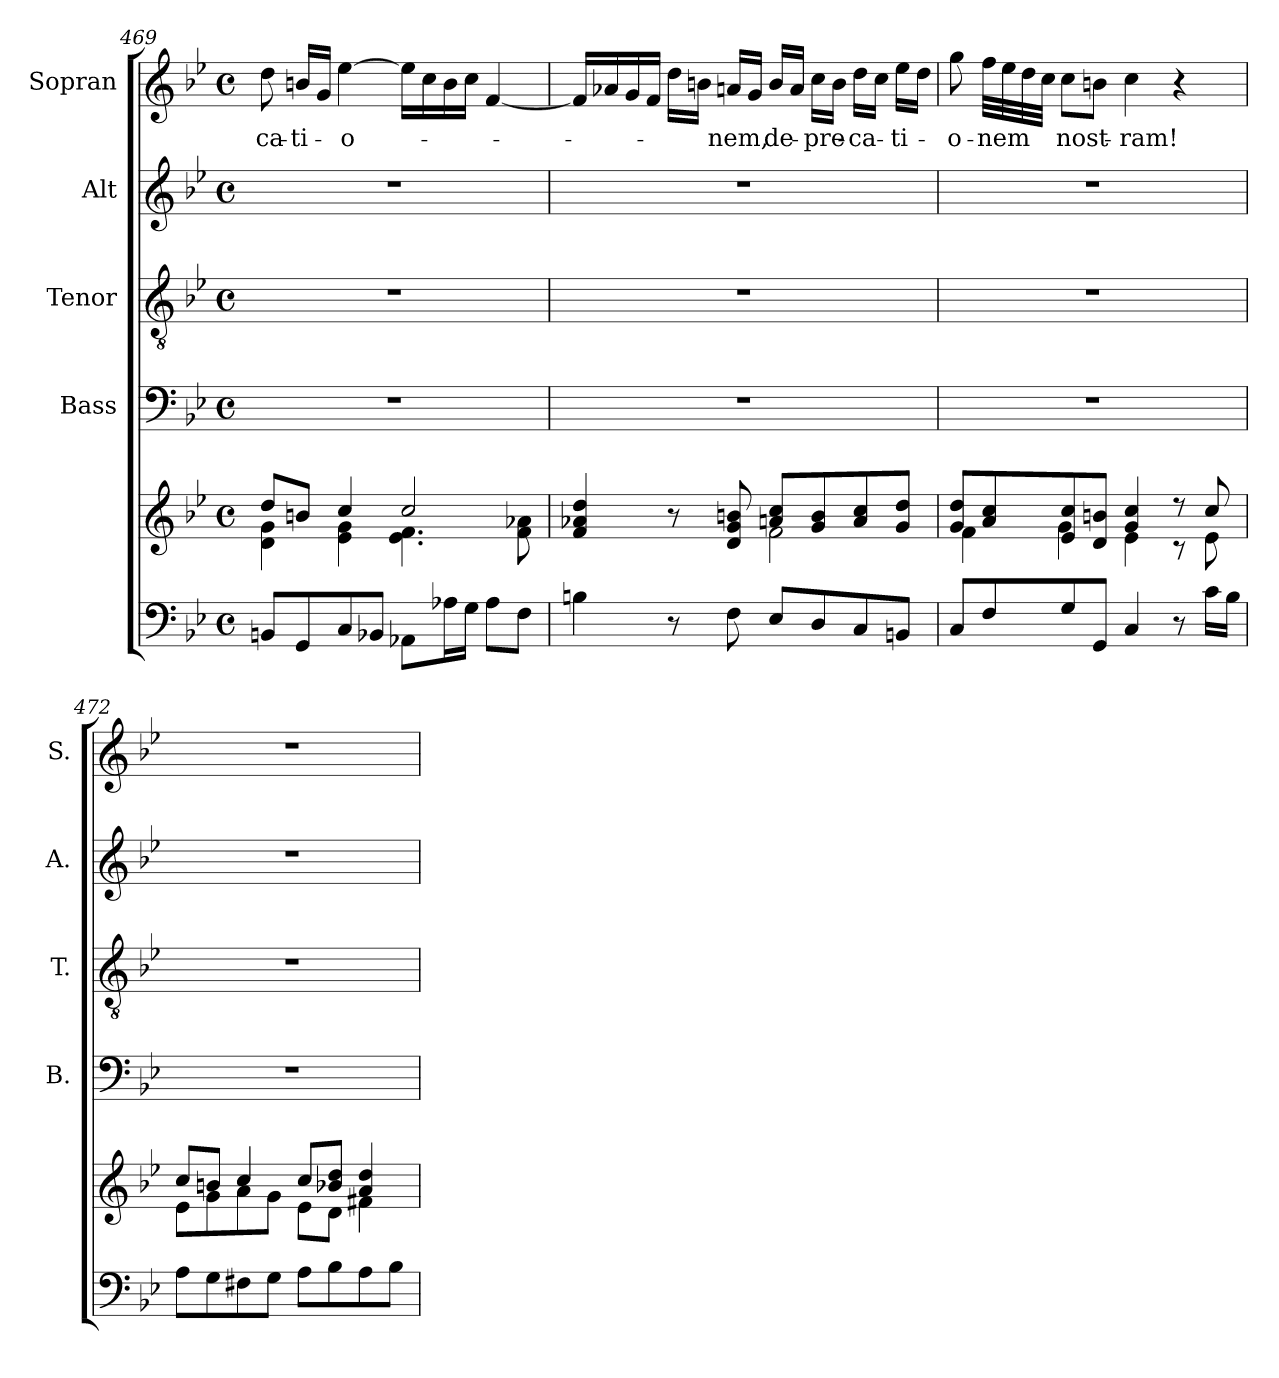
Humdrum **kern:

**kern	**kern	**kern	**kern	**kern	**kern	**text
*part5	*part5	*part4	*part3	*part2	*part1	*part1
*staff6	*staff5	*staff4	*staff3	*staff2	*staff1	*staff1
*	*	*I"Bass	*I"Tenor	*I"Alt	*I"Sopran	*
*	*	*I'B.	*I'T.	*I'A.	*I'S.	*
*clefF4	*clefG2	*clefF4	*clefGv2	*clefG2	*clefG2	*
*k[b-e-]	*k[b-e-]	*k[b-e-]	*k[b-e-]	*k[b-e-]	*k[b-e-]	*
*B-:	*B-:	*B-:	*B-:	*B-:	*B-:	*
*M4/4	*M4/4	*M4/4	*M4/4	*M4/4	*M4/4	*
*met(c)	*met(c)	*met(c)	*met(c)	*met(c)	*met(c)	*
=469	=469	=469	=469	=469	=469	=469
*	*^	*	*	*	*	*
!	!	!	!	!	!	!	!LO:LY:b
8BBn/L	8dd/L	4d\ 4g\	1r	1r	1r	8dd\	-ca-
!	!	!	!	!	!	!	!LO:LY:b
8GG/	8bn/J	.	.	.	.	16bn/LL	-ti-
.	.	.	.	.	.	16g/JJ	.
!	!	!	!	!	!	!	!LO:LY:b
8C/	4cc/	4e-\ 4g\	.	.	.	[4ee-\	-o-
8BB-X/J	.	.	.	.	.	.	.
8AA-X\L	2cc/	4.e-\ 4.f\	.	.	.	16ee-\LL]	.
.	.	.	.	.	.	16cc\	.
16A-X\L	.	.	.	.	.	16b\	.
16G\JJ	.	.	.	.	.	16cc\JJ	.
8A-\L	.	.	.	.	.	[4f/	.
8F\J	.	8f\ 8a-X\	.	.	.	.	.
!!LO:LB:g=z
=470	=470	=470	=470	=470	=470	=470	=470
4Bn\	4f/ 4a-X/ 4dd/	2ryy	1r	1r	1r	16f/LL]	.
.	.	.	.	.	.	16a-X/	.
.	.	.	.	.	.	16g/	.
.	.	.	.	.	.	16f/JJ	.
8r	8r	.	.	.	.	16dd\LL	.
.	.	.	.	.	.	16bn\JJ	.
!	!	!	!	!	!	!	!LO:LY:b
8F\	8d/ 8g/ 8bn/	.	.	.	.	16an/LL	-nem,
.	.	.	.	.	.	16g/JJ	.
!	!	!	!	!	!	!	!LO:LY:b
8E-/L	8an/ 8cc/L	2f\	.	.	.	16b/LL	de-
.	.	.	.	.	.	16a/JJ	.
!	!	!	!	!	!	!	!LO:LY:b
8D/	8g/ 8b/	.	.	.	.	16cc\LL	-pre-
.	.	.	.	.	.	16b\JJ	.
!	!	!	!	!	!	!	!LO:LY:b
8C/	8a/ 8cc/	.	.	.	.	16dd\LL	-ca-
.	.	.	.	.	.	16cc\JJ	.
!	!	!	!	!	!	!	!LO:LY:b
8BBn/J	8g/ 8dd/J	.	.	.	.	16ee-\LL	-ti-
.	.	.	.	.	.	16dd\JJ	.
=471	=471	=471	=471	=471	=471	=471	=471
!	!	!	!	!	!	!	!LO:LY:b
8C/L	8g/ 8dd/L	4f\	1r	1r	1r	8gg\	-o-
!	!	!	!	!	!	!	!LO:LY:b
8F/	8a/ 8cc/	.	.	.	.	32ff\LLL	-nem
.	.	.	.	.	.	32ee-\	.
.	.	.	.	.	.	32dd\	.
.	.	.	.	.	.	32cc\JJJ	.
!	!	!	!	!	!	!	!LO:LY:b
8G/	8e-/ 8cc/	4g\	.	.	.	8cc\L	nost-
8GG/J	8d/ 8bn/J	.	.	.	.	8bn\J	.
!	!	!	!	!	!	!	!LO:LY:b
4C/	4g/ 4cc/	4e-\	.	.	.	4cc\	-ram!
8r	8r	8r	.	.	.	4r	.
16c\LL	8cc/	8e-\	.	.	.	.	.
16B-\JJ	.	.	.	.	.	.	.
!!LO:PB:g=z
=472	=472	=472	=472	=472	=472	=472	=472
8A\L	8cc/L	8e-\L	1r	1r	1r	1r	.
8G\	8bn/J	8g\	.	.	.	.	.
8F#X\	4cc/	8a\	.	.	.	.	.
8G\J	.	8g\J	.	.	.	.	.
8A\L	8cc/L	8e-\L	.	.	.	.	.
8B-\	8b-X/ 8dd/J	8d\J	.	.	.	.	.
8A\	4a/ 4dd/	4f#X\	.	.	.	.	.
8B-\J	.	.	.	.	.	.	.
*	*v	*v	*	*	*	*	*
=	=	=	=	=	=	=
*-	*-	*-	*-	*-	*-	*-
